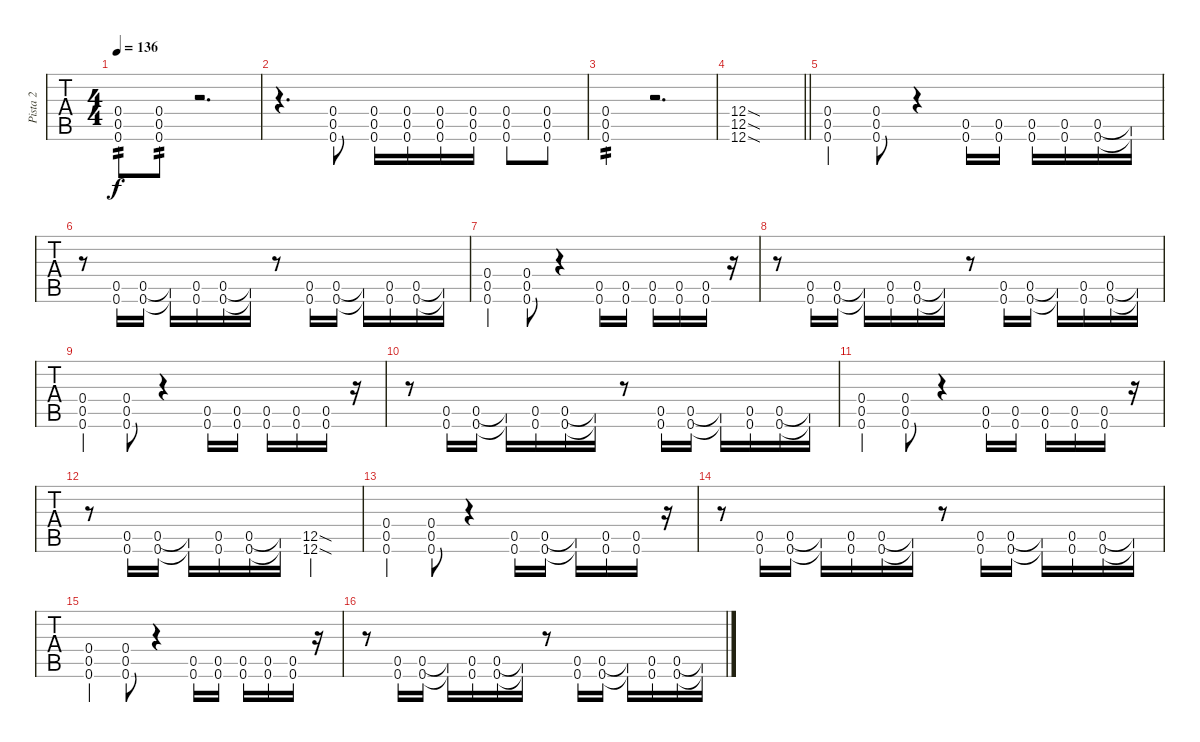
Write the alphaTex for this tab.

\track ("Pista 2" "Pista 2") {instrument distortionguitar}
\staff {tabs}
\tuning (D4 A3 F3 C3 G2 C2) {hide}
\ts (4 4)
\tempo 136
\clef g2
\ks c
(0.4 0.5 0.6).8{tp 2 dy f} (0.4 0.5 0.6).8{tp 2} r.2{d} |
r.4{d} (0.4 0.5 0.6).8 (0.4 0.5 0.6).16 (0.4 0.5 0.6).16 (0.4 0.5 0.6).16 (0.4 0.5 0.6).16 (0.4 0.5 0.6).8 (0.4 0.5 0.6).8 |
(0.4 0.5 0.6).4{tp 2} r.2{d} |
\barLineRight lightlight
(12.4{sod} 12.5{sod} 12.6{sod}).1 |
\section ("" "")
(0.4 0.5 0.6).4 (0.4 0.5 0.6).8 r.4 (0.5 0.6).16 (0.5 0.6).16 (0.5 0.6).16 (0.5 0.6).16 (0.5 0.6).16 (0.5{t} 0.6{t}).16 |
r.8 (0.5 0.6).16 (0.5 0.6).16 (0.5{t} 0.6{t}).16 (0.5 0.6).16 (0.5 0.6).16 (0.5{t} 0.6{t}).16 r.8 (0.5 0.6).16 (0.5 0.6).16 (0.5{t} 0.6{t}).16 (0.5 0.6).16 (0.5 0.6).16 (0.5{t} 0.6{t}).16 |
(0.4 0.5 0.6).4 (0.4 0.5 0.6).8 r.4 (0.5 0.6).16 (0.5 0.6).16 (0.5 0.6).16 (0.5 0.6).16 (0.5 0.6).16 r.16 |
r.8 (0.5 0.6).16 (0.5 0.6).16 (0.5{t} 0.6{t}).16 (0.5 0.6).16 (0.5 0.6).16 (0.5{t} 0.6{t}).16 r.8 (0.5 0.6).16 (0.5 0.6).16 (0.5{t} 0.6{t}).16 (0.5 0.6).16 (0.5 0.6).16 (0.5{t} 0.6{t}).16 |
(0.4 0.5 0.6).4 (0.4 0.5 0.6).8 r.4 (0.5 0.6).16 (0.5 0.6).16 (0.5 0.6).16 (0.5 0.6).16 (0.5 0.6).16 r.16 |
r.8 (0.5 0.6).16 (0.5 0.6).16 (0.5{t} 0.6{t}).16 (0.5 0.6).16 (0.5 0.6).16 (0.5{t} 0.6{t}).16 r.8 (0.5 0.6).16 (0.5 0.6).16 (0.5{t} 0.6{t}).16 (0.5 0.6).16 (0.5 0.6).16 (0.5{t} 0.6{t}).16 |
(0.4 0.5 0.6).4 (0.4 0.5 0.6).8 r.4 (0.5 0.6).16 (0.5 0.6).16 (0.5 0.6).16 (0.5 0.6).16 (0.5 0.6).16 r.16 |
r.8 (0.5 0.6).16 (0.5 0.6).16 (0.5{t} 0.6{t}).16 (0.5 0.6).16 (0.5 0.6).16 (0.5{t} 0.6{t}).16 (12.5{sod} 12.6{sod}).2 |
(0.4 0.5 0.6).4 (0.4 0.5 0.6).8 r.4 (0.5 0.6).16 (0.5 0.6).16 (0.5{t} 0.6{t}).16 (0.5 0.6).16 (0.5 0.6).16 r.16 |
r.8 (0.5 0.6).16 (0.5 0.6).16 (0.5{t} 0.6{t}).16 (0.5 0.6).16 (0.5 0.6).16 (0.5{t} 0.6{t}).16 r.8 (0.5 0.6).16 (0.5 0.6).16 (0.5{t} 0.6{t}).16 (0.5 0.6).16 (0.5 0.6).16 (0.5{t} 0.6{t}).16 |
(0.4 0.5 0.6).4 (0.4 0.5 0.6).8 r.4 (0.5 0.6).16 (0.5 0.6).16 (0.5 0.6).16 (0.5 0.6).16 (0.5 0.6).16 r.16 |
r.8 (0.5 0.6).16 (0.5 0.6).16 (0.5{t} 0.6{t}).16 (0.5 0.6).16 (0.5 0.6).16 (0.5{t} 0.6{t}).16 r.8 (0.5 0.6).16 (0.5 0.6).16 (0.5{t} 0.6{t}).16 (0.5 0.6).16 (0.5 0.6).16 (0.5{t} 0.6{t}).16
